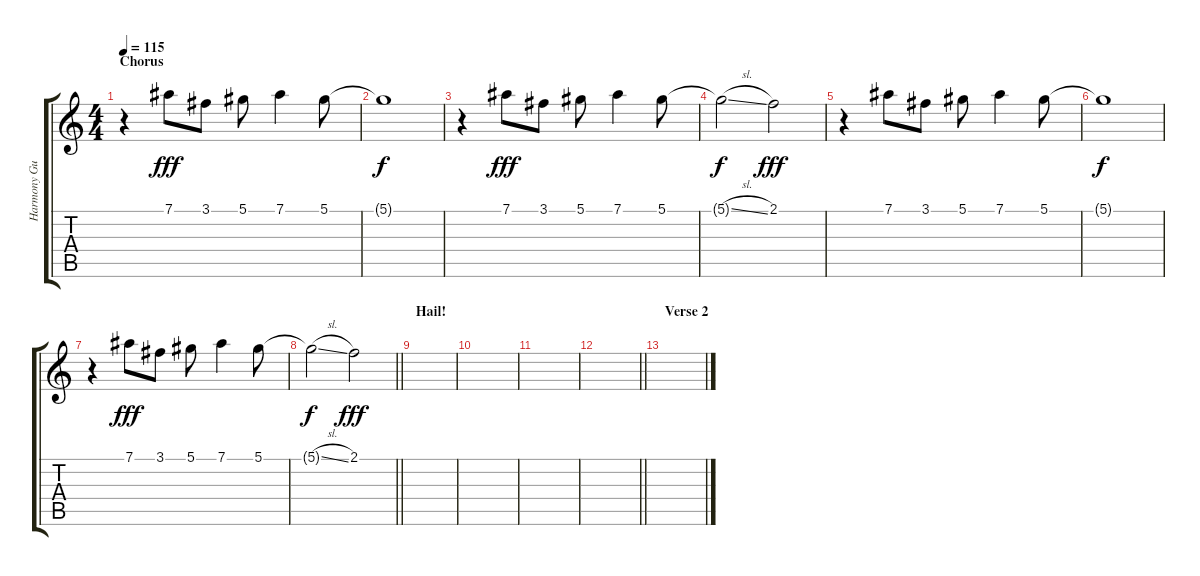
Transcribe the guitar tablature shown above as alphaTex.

\track ("Harmony Guitar" "Harmony Gu") {instrument distortionguitar}
\staff {score tabs}
\tuning (Eb4 Bb3 Gb3 Db3 Ab2 Db2) {hide}
\ts (4 4)
\section ("" "Chorus")
\tempo 115
\clef g2
\ks c
r.4{dy fff} 7.1.8 3.1.8 5.1.8 7.1.4 5.1.8 |
5.1{t}.1{dy f} |
r.4 7.1.8{dy fff} 3.1.8 5.1.8 7.1.4 5.1.8 |
5.1{sl t}.2{dy f} 2.1.2{dy fff} |
r.4 7.1.8 3.1.8 5.1.8 7.1.4 5.1.8 |
5.1{t}.1{dy f} |
r.4 7.1.8{dy fff} 3.1.8 5.1.8 7.1.4 5.1.8 |
\barLineRight lightlight
5.1{sl t}.2{dy f} 2.1.2{dy fff} |
\section ("" "Hail!")
|
|
|
\barLineRight lightlight
|
\section ("" "Verse 2")
